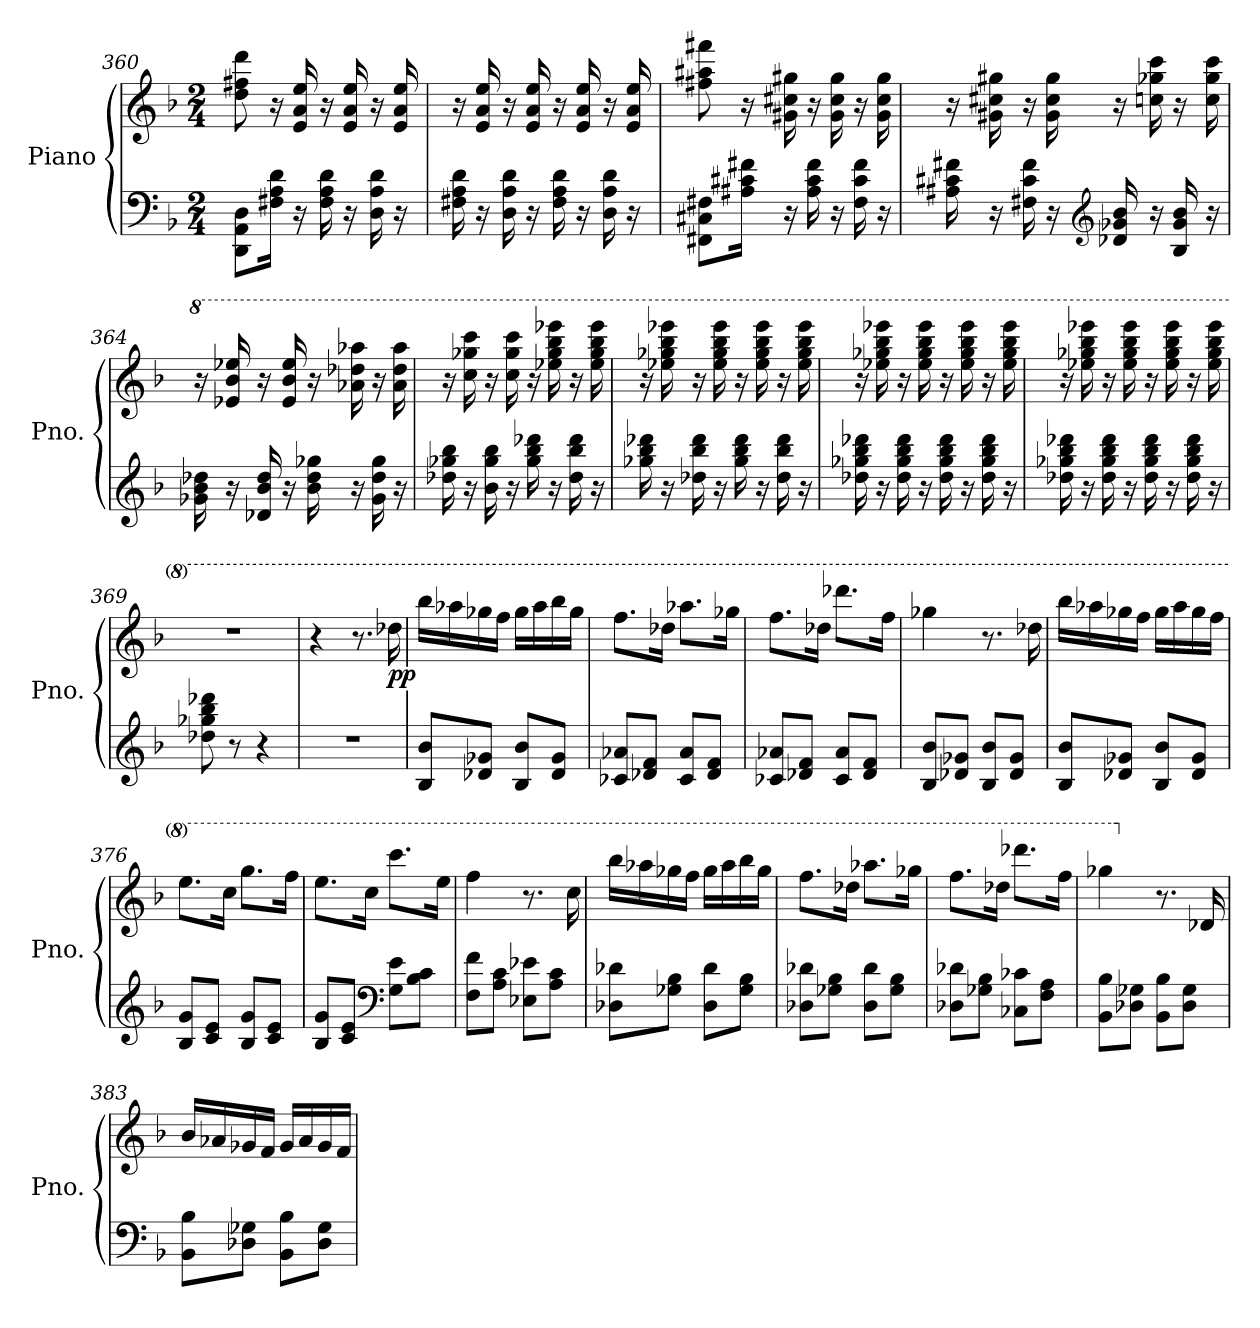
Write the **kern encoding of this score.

**kern	**kern	**dynam
*part1	*part1	*part1
*staff2	*staff1	*staff1/2
*I"Piano	*	*
*I'Pno.	*	*
*clefF4	*clefG2	*
*k[b-]	*k[b-]	*
*M2/4	*M2/4	*
=360	=360	=360
8DD\ 8AA\ 8D\L	8dd\ 8ff#X\ 8ddd\	.
16F#X\ 16A\ 16d\Jk	16r	.
16r	16e/ 16a/ 16ee/	.
16F#\ 16A\ 16d\	16r	.
16r	16e/ 16a/ 16ee/	.
16D\ 16A\ 16d\	16r	.
16r	16e/ 16a/ 16ee/	.
!!LO:LB:g=z
=361	=361	=361
16F#X\ 16A\ 16d\	16r	.
16r	16e/ 16a/ 16ee/	.
16D\ 16A\ 16d\	16r	.
16r	16e/ 16a/ 16ee/	.
16F#\ 16A\ 16d\	16r	.
16r	16e/ 16a/ 16ee/	.
16D\ 16A\ 16d\	16r	.
16r	16e/ 16a/ 16ee/	.
=362	=362	=362
8FF#X\ 8C#X\ 8F#X\L	8ff#X\ 8aa#X\ 8fff#X\	.
16A#X\ 16c#X\ 16f#X\Jk	16r	.
16r	16g#X\ 16cc#X\ 16gg#X\	.
16A#\ 16c#\ 16f#\	16r	.
16r	16g#\ 16cc#\ 16gg#\	.
16F#\ 16c#\ 16f#\	16r	.
16r	16g#\ 16cc#\ 16gg#\	.
=363	=363	=363
16A#X\ 16c#X\ 16f#X\	16r	.
16r	16g#X\ 16cc#X\ 16gg#X\	.
16F#X\ 16c#\ 16f#\	16r	.
16r	16g#\ 16cc#\ 16gg#\	.
*clefG2	*	*
16d-X/ 16g-X/ 16b-/	16r	.
16r	16ccn\ 16gg-X\ 16ccc\	.
16B-/ 16g-/ 16b-/	16r	.
16r	16cc\ 16gg-\ 16ccc\	.
=364	=364	=364
*	*8va	*
16g-X\ 16b-\ 16dd-X\	16r	.
16r	16ee-X/ 16bb-/ 16eee-X/	.
16d-X/ 16b-/ 16dd-/	16r	.
16r	16ee-/ 16bb-/ 16eee-/	.
16b-\ 16dd-\ 16gg-X\	16r	.
16r	16aa-X\ 16ddd-X\ 16aaa-X\	.
16g-\ 16dd-\ 16gg-\	16r	.
16r	16aa-\ 16ddd-\ 16aaa-\	.
!!LO:LB:g=z
=365	=365	=365
16dd-X\ 16gg-X\ 16bb-\	16r	.
16r	16ccc\ 16ggg-X\ 16cccc\	.
16b-\ 16gg-\ 16bb-\	16r	.
16r	16ccc\ 16ggg-\ 16cccc\	.
16gg-\ 16bb-\ 16ddd-X\	16r	.
16r	16eee-X\ 16ggg-\ 16bbb-\ 16eeee-X\	.
16dd-\ 16bb-\ 16ddd-\	16r	.
16r	16eee-\ 16ggg-\ 16bbb-\ 16eeee-\	.
=366	=366	=366
16gg-X\ 16bb-\ 16ddd-X\	16r	.
16r	16eee-X\ 16ggg-X\ 16bbb-\ 16eeee-X\	.
16dd-X\ 16bb-\ 16ddd-\	16r	.
16r	16eee-\ 16ggg-\ 16bbb-\ 16eeee-\	.
16gg-\ 16bb-\ 16ddd-\	16r	.
16r	16eee-\ 16ggg-\ 16bbb-\ 16eeee-\	.
16dd-\ 16bb-\ 16ddd-\	16r	.
16r	16eee-\ 16ggg-\ 16bbb-\ 16eeee-\	.
=367	=367	=367
16dd-X\ 16gg-X\ 16bb-\ 16ddd-X\	16r	.
16r	16eee-X\ 16ggg-X\ 16bbb-\ 16eeee-X\	.
16dd-\ 16gg-\ 16bb-\ 16ddd-\	16r	.
16r	16eee-\ 16ggg-\ 16bbb-\ 16eeee-\	.
16dd-\ 16gg-\ 16bb-\ 16ddd-\	16r	.
16r	16eee-\ 16ggg-\ 16bbb-\ 16eeee-\	.
16dd-\ 16gg-\ 16bb-\ 16ddd-\	16r	.
16r	16eee-\ 16ggg-\ 16bbb-\ 16eeee-\	.
=368	=368	=368
16dd-X\ 16gg-X\ 16bb-\ 16ddd-X\	16r	.
16r	16eee-X\ 16ggg-X\ 16bbb-\ 16eeee-X\	.
16dd-\ 16gg-\ 16bb-\ 16ddd-\	16r	.
16r	16eee-\ 16ggg-\ 16bbb-\ 16eeee-\	.
16dd-\ 16gg-\ 16bb-\ 16ddd-\	16r	.
16r	16eee-\ 16ggg-\ 16bbb-\ 16eeee-\	.
16dd-\ 16gg-\ 16bb-\ 16ddd-\	16r	.
16r	16eee-\ 16ggg-\ 16bbb-\ 16eeee-\	.
=369	=369	=369
*	*X8va	*
8dd-X\ 8gg-X\ 8bb-\ 8ddd-X\	2r	.
8r	.	.
4r	.	.
=370	=370	=370
2r	4r	.
.	8.r	.
!	!	!LO:DY:b
.	16dd-X\	pp
!!LO:PB:g=z
=371	=371	=371
8B-/ 8b-/L	16bb-\LL	.
.	16aa-X\	.
8d-X/ 8g-X/J	16gg-X\	.
.	16ff\JJ	.
8B-/ 8b-/L	16gg-\LL	.
.	16aa-\	.
8d-/ 8g-/J	16bb-\	.
.	16gg-\JJ	.
=372	=372	=372
8c-X/ 8a-X/L	8.ff\L	.
8d-X/ 8f/J	.	.
.	16dd-X\Jk	.
8c-/ 8a-/L	8.aa-X\L	.
8d-/ 8f/J	.	.
.	16gg-X\Jk	.
=373	=373	=373
8c-X/ 8a-X/L	8.ff\L	.
8d-X/ 8f/J	.	.
.	16dd-X\Jk	.
8c-/ 8a-/L	8.ddd-X\L	.
8d-/ 8f/J	.	.
.	16ff\Jk	.
=374	=374	=374
8B-/ 8b-/L	4gg-X\	.
8d-X/ 8g-X/J	.	.
8B-/ 8b-/L	8.r	.
8d-/ 8g-/J	.	.
.	16dd-X\	.
=375	=375	=375
8B-/ 8b-/L	16bb-\LL	.
.	16aa-X\	.
8d-X/ 8g-X/J	16gg-X\	.
.	16ff\JJ	.
8B-/ 8b-/L	16gg-\LL	.
.	16aa-\	.
8d-/ 8g-/J	16gg-\	.
.	16ff\JJ	.
!!LO:LB:g=z
=376	=376	=376
8B-/ 8g/L	8.ee\L	.
8c/ 8e/J	.	.
.	16cc\Jk	.
8B-/ 8g/L	8.gg\L	.
8c/ 8e/J	.	.
.	16ff\Jk	.
=377	=377	=377
8B-/ 8g/L	8.ee\L	.
8c/ 8e/J	.	.
.	16cc\Jk	.
*clefF4	*	*
8G\ 8e\L	8.ccc\L	.
8B-\ 8c\J	.	.
.	16ee\Jk	.
=378	=378	=378
8F\ 8f\L	4ff\	.
8A\ 8c\J	.	.
8E-X\ 8e-X\L	8.r	.
8A\ 8c\J	.	.
*	*8va	*
.	16ccc\	.
=379	=379	=379
8D-X\ 8d-X\L	16bbb-\LL	.
.	16aaa-X\	.
8G-X\ 8B-\J	16ggg-X\	.
.	16fff\JJ	.
8D-\ 8d-\L	16ggg-\LL	.
.	16aaa-\	.
8G-\ 8B-\J	16bbb-\	.
.	16ggg-\JJ	.
=380	=380	=380
8D-X\ 8d-X\L	8.fff\L	.
8G-X\ 8B-\J	.	.
.	16ddd-X\Jk	.
8D-\ 8d-\L	8.aaa-X\L	.
8G-\ 8B-\J	.	.
.	16ggg-X\Jk	.
!!LO:LB:g=z
=381	=381	=381
8D-X\ 8d-X\L	8.fff\L	.
8G-X\ 8B-\J	.	.
.	16ddd-X\Jk	.
8C-X\ 8c-X\L	8.dddd-X\L	.
8F\ 8A\J	.	.
.	16fff\Jk	.
=382	=382	=382
8BB-\ 8B-\L	4ggg-X\	.
8D-X\ 8G-X\J	.	.
*	*X8va	*
8BB-\ 8B-\L	8.r	.
8D-\ 8G-\J	.	.
.	16d-X/	.
=383	=383	=383
8BB-\ 8B-\L	16b-/LL	.
.	16a-X/	.
8D-X\ 8G-X\J	16g-X/	.
.	16f/JJ	.
8BB-\ 8B-\L	16g-/LL	.
.	16a-/	.
8D-\ 8G-\J	16g-/	.
.	16f/JJ	.
=	=	=
*-	*-	*-
